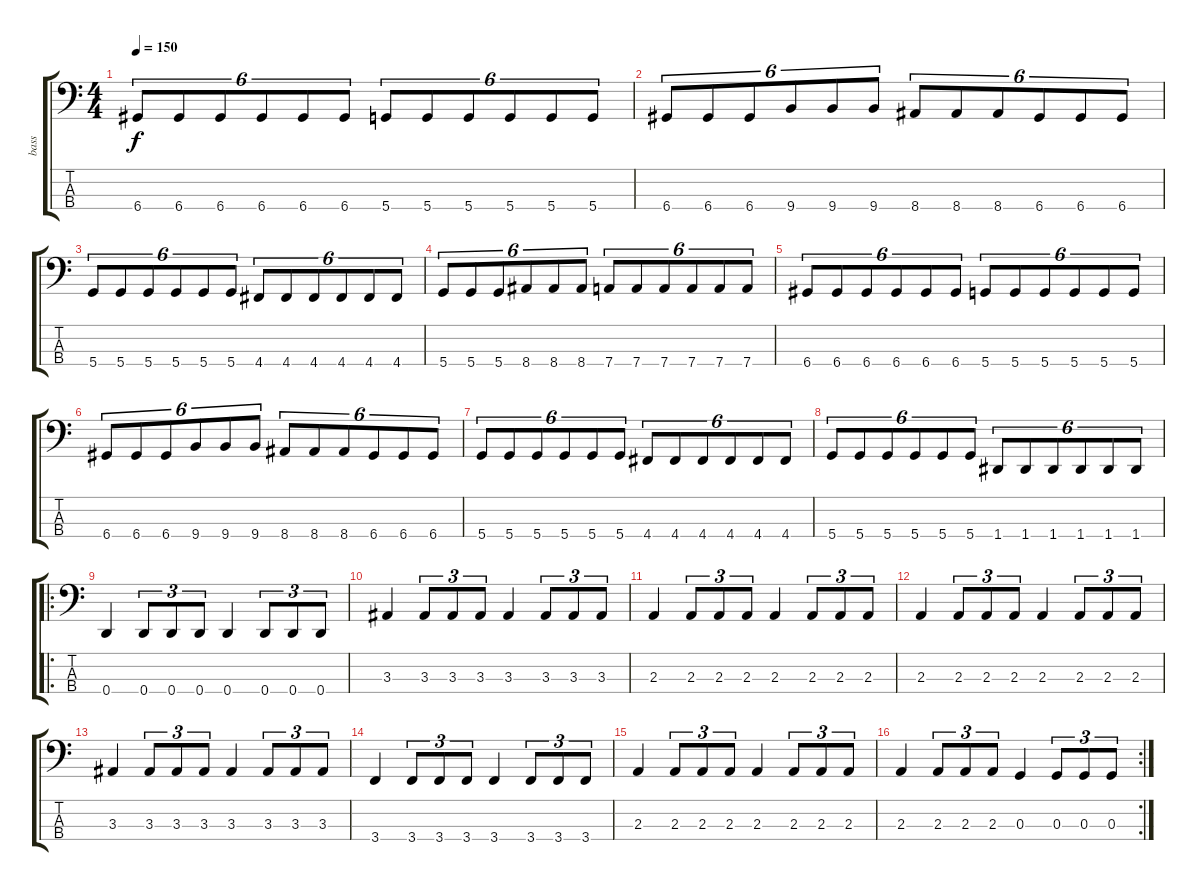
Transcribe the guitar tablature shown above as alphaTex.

\track ("bass" "bass") {instrument electricbasspick}
\staff {score tabs}
\tuning (F2 C2 G1 D1) {hide}
\ts (4 4)
\tempo 150
\clef f4
\ks c
6.4.8{tu (6 4) dy f} 6.4.8{tu (6 4)} 6.4.8{tu (6 4)} 6.4.8{tu (6 4)} 6.4.8{tu (6 4)} 6.4.8{tu (6 4)} 5.4.8{tu (6 4)} 5.4.8{tu (6 4)} 5.4.8{tu (6 4)} 5.4.8{tu (6 4)} 5.4.8{tu (6 4)} 5.4.8{tu (6 4)} |
6.4.8{tu (6 4)} 6.4.8{tu (6 4)} 6.4.8{tu (6 4)} 9.4.8{tu (6 4)} 9.4.8{tu (6 4)} 9.4.8{tu (6 4)} 8.4.8{tu (6 4)} 8.4.8{tu (6 4)} 8.4.8{tu (6 4)} 6.4.8{tu (6 4)} 6.4.8{tu (6 4)} 6.4.8{tu (6 4)} |
5.4.8{tu (6 4)} 5.4.8{tu (6 4)} 5.4.8{tu (6 4)} 5.4.8{tu (6 4)} 5.4.8{tu (6 4)} 5.4.8{tu (6 4)} 4.4.8{tu (6 4)} 4.4.8{tu (6 4)} 4.4.8{tu (6 4)} 4.4.8{tu (6 4)} 4.4.8{tu (6 4)} 4.4.8{tu (6 4)} |
5.4.8{tu (6 4)} 5.4.8{tu (6 4)} 5.4.8{tu (6 4)} 8.4.8{tu (6 4)} 8.4.8{tu (6 4)} 8.4.8{tu (6 4)} 7.4.8{tu (6 4)} 7.4.8{tu (6 4)} 7.4.8{tu (6 4)} 7.4.8{tu (6 4)} 7.4.8{tu (6 4)} 7.4.8{tu (6 4)} |
6.4.8{tu (6 4)} 6.4.8{tu (6 4)} 6.4.8{tu (6 4)} 6.4.8{tu (6 4)} 6.4.8{tu (6 4)} 6.4.8{tu (6 4)} 5.4.8{tu (6 4)} 5.4.8{tu (6 4)} 5.4.8{tu (6 4)} 5.4.8{tu (6 4)} 5.4.8{tu (6 4)} 5.4.8{tu (6 4)} |
6.4.8{tu (6 4)} 6.4.8{tu (6 4)} 6.4.8{tu (6 4)} 9.4.8{tu (6 4)} 9.4.8{tu (6 4)} 9.4.8{tu (6 4)} 8.4.8{tu (6 4)} 8.4.8{tu (6 4)} 8.4.8{tu (6 4)} 6.4.8{tu (6 4)} 6.4.8{tu (6 4)} 6.4.8{tu (6 4)} |
5.4.8{tu (6 4)} 5.4.8{tu (6 4)} 5.4.8{tu (6 4)} 5.4.8{tu (6 4)} 5.4.8{tu (6 4)} 5.4.8{tu (6 4)} 4.4.8{tu (6 4)} 4.4.8{tu (6 4)} 4.4.8{tu (6 4)} 4.4.8{tu (6 4)} 4.4.8{tu (6 4)} 4.4.8{tu (6 4)} |
5.4.8{tu (6 4)} 5.4.8{tu (6 4)} 5.4.8{tu (6 4)} 5.4.8{tu (6 4)} 5.4.8{tu (6 4)} 5.4.8{tu (6 4)} 1.4.8{tu (6 4)} 1.4.8{tu (6 4)} 1.4.8{tu (6 4)} 1.4.8{tu (6 4)} 1.4.8{tu (6 4)} 1.4.8{tu (6 4)} |
\ro
0.4.4 0.4.8{tu (3 2)} 0.4.8{tu (3 2)} 0.4.8{tu (3 2)} 0.4.4 0.4.8{tu (3 2)} 0.4.8{tu (3 2)} 0.4.8{tu (3 2)} |
3.3.4 3.3.8{tu (3 2)} 3.3.8{tu (3 2)} 3.3.8{tu (3 2)} 3.3.4 3.3.8{tu (3 2)} 3.3.8{tu (3 2)} 3.3.8{tu (3 2)} |
2.3.4 2.3.8{tu (3 2)} 2.3.8{tu (3 2)} 2.3.8{tu (3 2)} 2.3.4 2.3.8{tu (3 2)} 2.3.8{tu (3 2)} 2.3.8{tu (3 2)} |
2.3.4 2.3.8{tu (3 2)} 2.3.8{tu (3 2)} 2.3.8{tu (3 2)} 2.3.4 2.3.8{tu (3 2)} 2.3.8{tu (3 2)} 2.3.8{tu (3 2)} |
3.3.4 3.3.8{tu (3 2)} 3.3.8{tu (3 2)} 3.3.8{tu (3 2)} 3.3.4 3.3.8{tu (3 2)} 3.3.8{tu (3 2)} 3.3.8{tu (3 2)} |
3.4.4 3.4.8{tu (3 2)} 3.4.8{tu (3 2)} 3.4.8{tu (3 2)} 3.4.4 3.4.8{tu (3 2)} 3.4.8{tu (3 2)} 3.4.8{tu (3 2)} |
2.3.4 2.3.8{tu (3 2)} 2.3.8{tu (3 2)} 2.3.8{tu (3 2)} 2.3.4 2.3.8{tu (3 2)} 2.3.8{tu (3 2)} 2.3.8{tu (3 2)} |
\rc 2
2.3.4 2.3.8{tu (3 2)} 2.3.8{tu (3 2)} 2.3.8{tu (3 2)} 0.3.4 0.3.8{tu (3 2)} 0.3.8{tu (3 2)} 0.3.8{tu (3 2)}
